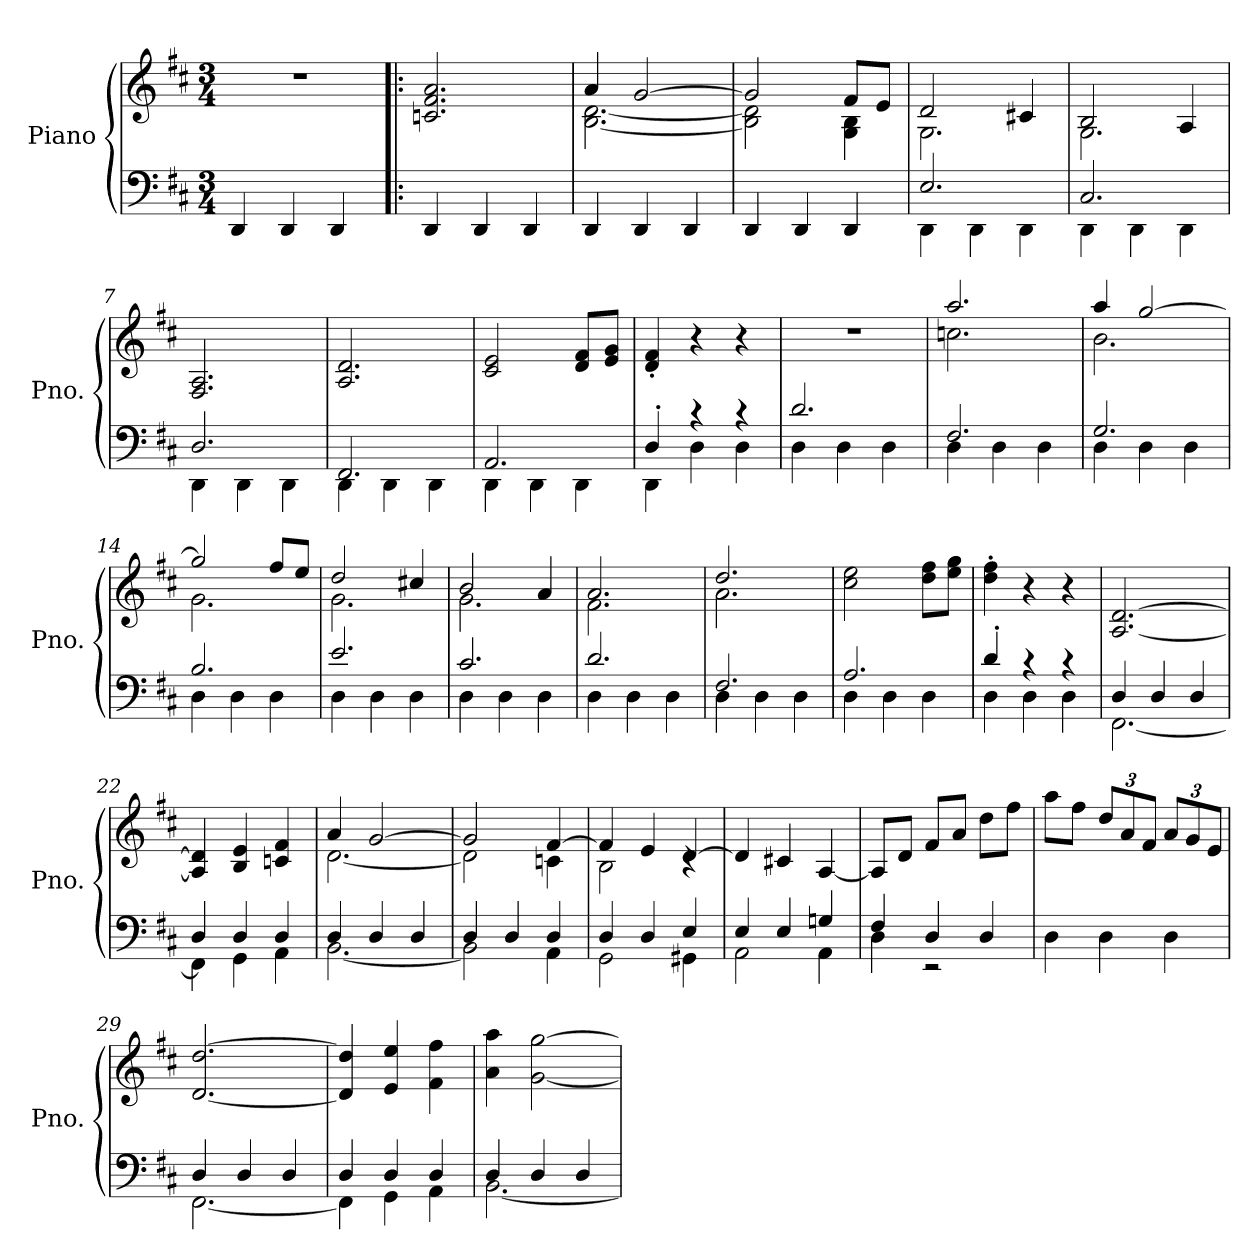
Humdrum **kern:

**kern	**kern
*part1	*part1
*staff2	*staff1
*I"Piano	*
*I'Pno.	*
*clefF4	*clefG2
*k[f#c#]	*k[f#c#]
*M3/4	*M3/4
*MM180	*MM180
=1	=1
4DD/	2.r
4DD/	.
4DD/	.
=2!|:	=2!|:
4DD/	2.cn/ 2.f#/ 2.a/
4DD/	.
4DD/	.
=3	=3
*	*^
4DD/	4a/	[2.B\ [2.d\
4DD/	[2g/	.
4DD/	.	.
=4	=4	=4
4DD/	2g/]	2B\] 2d\]
4DD/	.	.
4DD/	8f#/L	4G\ 4B\
.	8e/J	.
=5	=5	=5
*^	*	*
2.E/	4DD\	2d/	2.G\
.	4DD\	.	.
.	4DD\	4c#X/	.
=6	=6	=6	=6
2.C#/	4DD\	2B/	2.G\
.	4DD\	.	.
.	4DD\	4A/	.
*	*	*v	*v
=7	=7	=7
2.D/	4DD\	2.F#/ 2.A/
.	4DD\	.
.	4DD\	.
!!LO:LB:g=z
=8	=8	=8
2.FF#/	4DD\	2.A/ 2.d/
.	4DD\	.
.	4DD\	.
=9	=9	=9
2.AA/	4DD\	2c#/ 2e/
.	4DD\	.
.	4DD\	8d/ 8f#/L
.	.	8e/ 8g/J
=10	=10	=10
4D'/	4DD\	4d/' 4f#/'
4r	4D\	4r
4r	4D\	4r
=11	=11	=11
2.d/	4D\	2.r
.	4D\	.
.	4D\	.
=12	=12	=12
*	*	*^
2.F#/	4D\	2.aa/	2.ccn\
.	4D\	.	.
.	4D\	.	.
=13	=13	=13	=13
2.G/	4D\	4aa/	2.b\
.	4D\	[2gg/	.
.	4D\	.	.
=14	=14	=14	=14
2.B/	4D\	2gg/]	2.g\
.	4D\	.	.
.	4D\	8ff#/L	.
.	.	8ee/J	.
=15	=15	=15	=15
2.e/	4D\	2dd/	2.g\
.	4D\	.	.
.	4D\	4cc#X/	.
!!LO:LB:g=z	!!
=16	=16	=16	=16
2.c#/	4D\	2b/	2.g\
.	4D\	.	.
.	4D\	4a/	.
=17	=17	=17	=17
2.d/	4D\	2.a/	2.f#\
.	4D\	.	.
.	4D\	.	.
=18	=18	=18	=18
2.F#/	4D\	2.dd/	2.a\
.	4D\	.	.
.	4D\	.	.
*	*	*v	*v
=19	=19	=19
2.A/	4D\	2cc#\ 2ee\
.	4D\	.
.	4D\	8dd\ 8ff#\L
.	.	8ee\ 8gg\J
=20	=20	=20
4d'/	4D\	4dd\' 4ff#\'
4r	4D\	4r
4r	4D\	4r
=21	=21	=21
4D/	[2.FF#\	[2.A/ [2.d/
4D/	.	.
4D/	.	.
=22	=22	=22
4D/	4FF#\]	4A/] 4d/]
4D/	4GG\	4B/ 4e/
4D/	4AA\	4cn/ 4f#/
=23	=23	=23
*	*	*^
4D/	[2.BB\	4a/	[2.d\
4D/	.	[2g/	.
4D/	.	.	.
!!LO:LB:g=z	!!
=24	=24	=24	=24
4D/	2BB\]	2g/]	2d\]
4D/	.	.	.
4D/	4AA\	[4f#/	4cn\
=25	=25	=25	=25
4D/	2GG\	4f#/]	2B\
4D/	.	4e/	.
4E/	4GG#X\	[4d/	4rc
*	*	*v	*v
=26	=26	=26
4E/	2AA\	4d/]
4E/	.	4c#X/
4Gn/	4AA\	[4A/
=27	=27	=27
4F#/	4D\	8A/L]
.	.	8d/J
4D/	2r	8f#/L
.	.	8a/J
4D/	.	8dd\L
.	.	8ff#\J
*v	*v	*
=28	=28
4D\	8aa\L
.	8ff#\J
*	*Xbrackettup
4D\	12dd/L
.	12a/
.	12f#/J
4D\	12a/L
.	12g/
.	12e/J
=29	=29
*^	*
4D/	[2.FF#\	[2.d/ [2.dd/
4D/	.	.
4D/	.	.
!!LO:LB:g=z
=30	=30	=30
4D/	4FF#\]	4d/] 4dd/]
4D/	4GG\	4e/ 4ee/
4D/	4AA\	4f#\ 4ff#\
=31	=31	=31
4D/	[2.BB\	4a\ 4aa\
4D/	.	[2g\ [2gg\
4D/	.	.
*v	*v	*
=	=
*-	*-
